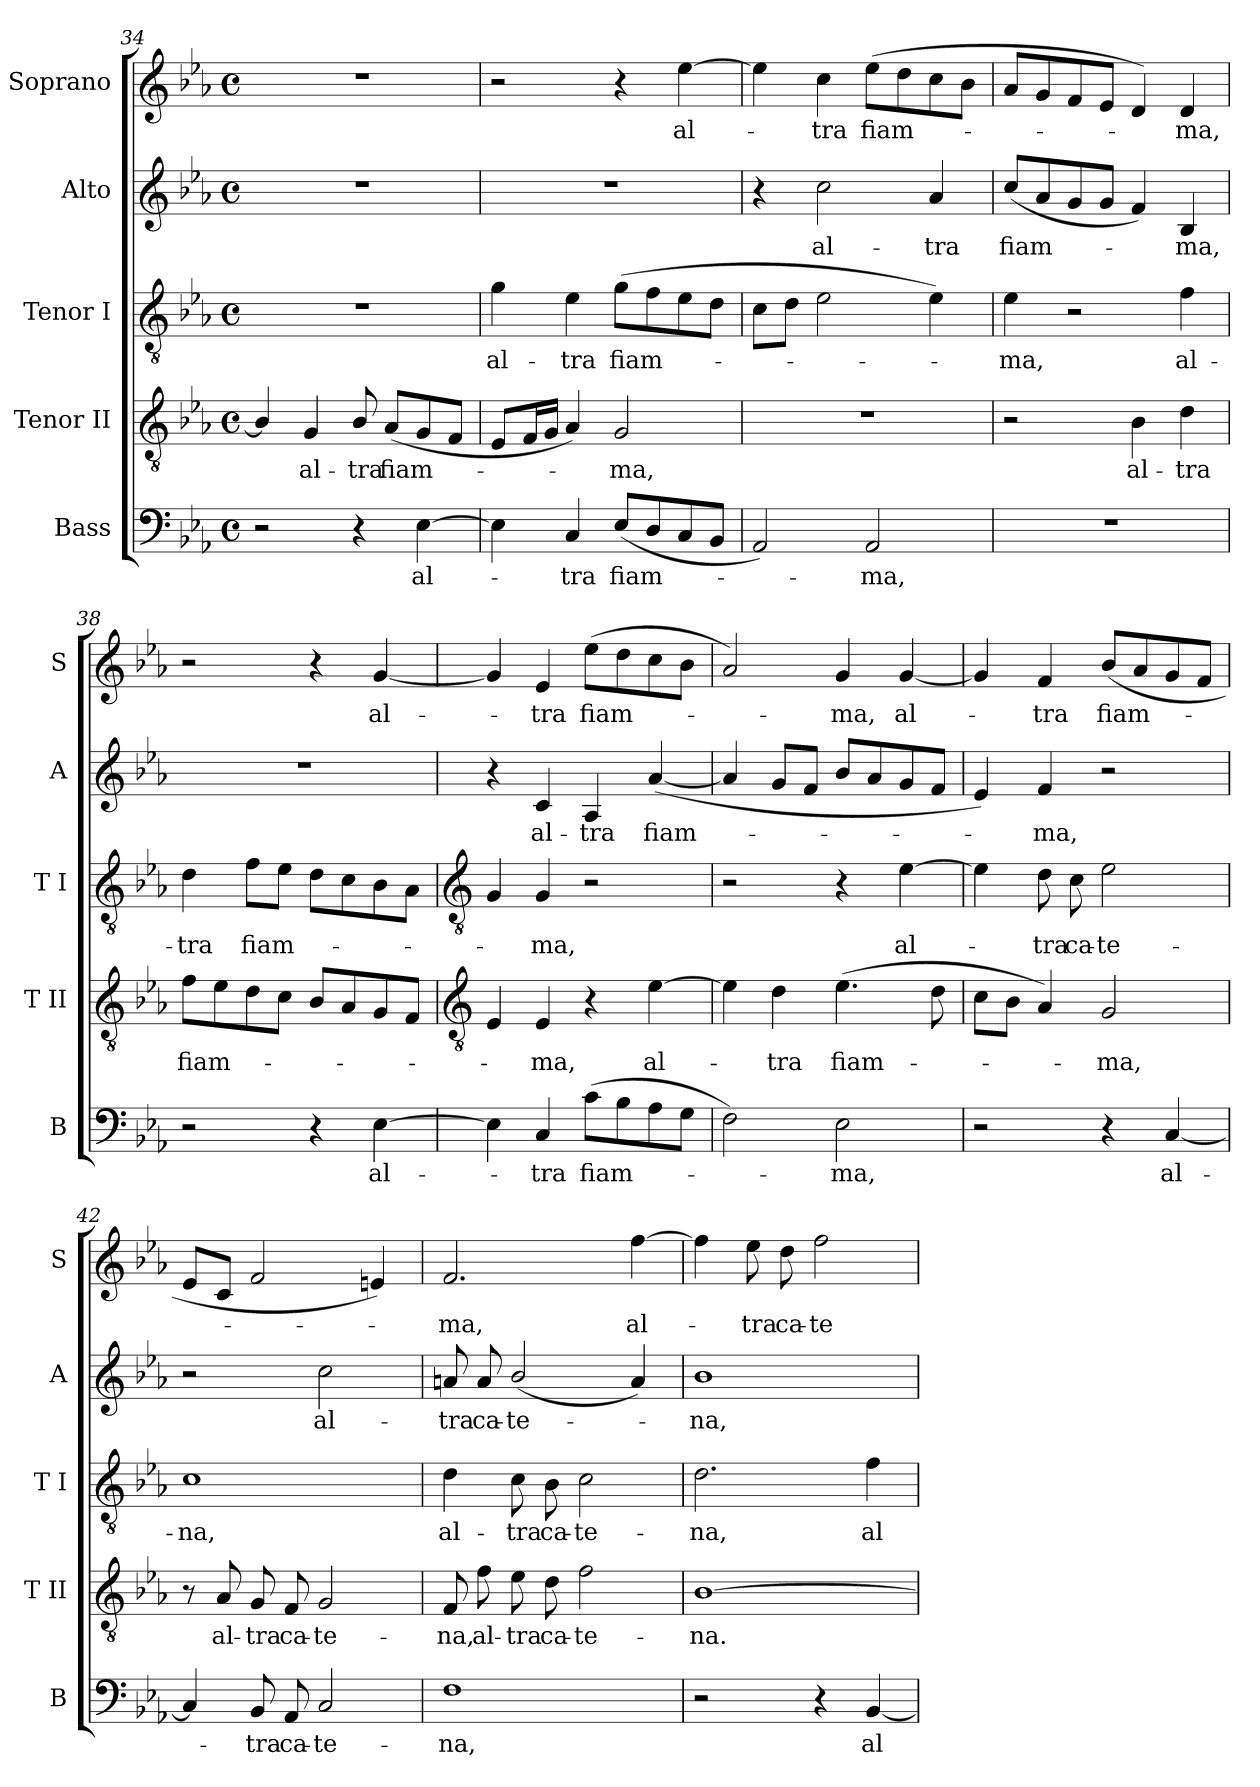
**kern	**text	**kern	**text	**kern	**text	**kern	**text	**kern	**text
*part5	*part5	*part4	*part4	*part3	*part3	*part2	*part2	*part1	*part1
*staff5	*staff5	*staff4	*staff4	*staff3	*staff3	*staff2	*staff2	*staff1	*staff1
*I"Bass	*	*I"Tenor II	*	*I"Tenor I	*	*I"Alto	*	*I"Soprano	*
*I'B	*	*I'T II	*	*I'T I	*	*I'A	*	*I'S	*
!!LO:LB:g=z
*clefF4	*	*clefGv2	*	*clefGv2	*	*clefG2	*	*clefG2	*
*k[b-e-a-]	*	*k[b-e-a-]	*	*k[b-e-a-]	*	*k[b-e-a-]	*	*k[b-e-a-]	*
*E-:	*	*E-:	*	*E-:	*	*E-:	*	*E-:	*
*M4/4	*	*M4/4	*	*M4/4	*	*M4/4	*	*M4/4	*
*met(c)	*	*met(c)	*	*met(c)	*	*met(c)	*	*met(c)	*
=34	=34	=34	=34	=34	=34	=34	=34	=34	=34
2r	.	4B-/]	.	1r	.	1r	.	1r	.
!	!	!	!LO:LY:b	!	!	!	!	!	!
.	.	4G	al-	.	.	.	.	.	.
!	!	!	!LO:LY:b	!	!	!	!	!	!
4r	.	8B-/	-tra	.	.	.	.	.	.
!	!	!	!LO:LY:b	!	!	!	!	!	!
.	.	(<8A-L	fiam-	.	.	.	.	.	.
!	!LO:LY:b	!	!	!	!	!	!	!	!
[4E-	al-	8G	.	.	.	.	.	.	.
.	.	8FJ	.	.	.	.	.	.	.
=35	=35	=35	=35	=35	=35	=35	=35	=35	=35
!	!	!	!	!	!LO:LY:b	!	!	!	!
4E-]	.	8E-L	.	4g	al-	1r	.	2r	.
.	.	16FL	.	.	.	.	.	.	.
.	.	16GJJ	.	.	.	.	.	.	.
!	!LO:LY:b	!	!	!	!LO:LY:b	!	!	!	!
4C	tra	4A-)	.	4e-	-tra	.	.	.	.
!	!LO:LY:b	!	!LO:LY:b	!	!LO:LY:b	!	!	!	!
(<8E-L	fiam-	2G	ma,	(>8gL	fiam-	.	.	4r	.
8D	.	.	.	8f	.	.	.	.	.
!	!	!	!	!	!	!	!	!	!LO:LY:b
8C	.	.	.	8e-	.	.	.	[4ee-	al-
8BB-J	.	.	.	8dJ	.	.	.	.	.
=36	=36	=36	=36	=36	=36	=36	=36	=36	=36
2AA-)	.	1r	.	8cL	.	4r	.	4ee-]	.
.	.	.	.	8dJ	.	.	.	.	.
!	!	!	!	!	!	!	!LO:LY:b	!	!LO:LY:b
.	.	.	.	2e-	.	2cc	al-	4cc	tra
!	!LO:LY:b	!	!	!	!	!	!	!	!LO:LY:b
2AA-	ma,	.	.	.	.	.	.	(<8ee-L	fiam-
.	.	.	.	.	.	.	.	8dd	.
!	!	!	!	!	!	!	!LO:LY:b	!	!
.	.	.	.	4e-)	.	4a-	-tra	8cc	.
.	.	.	.	.	.	.	.	8b-J	.
=37	=37	=37	=37	=37	=37	=37	=37	=37	=37
!	!	!	!	!	!LO:LY:b	!	!LO:LY:b	!	!
1r	.	2r	.	4e-	ma,	(<8ccL	fiam-	8a-L	.
.	.	.	.	.	.	8a-	.	8g	.
.	.	.	.	2r	.	8g	.	8f	.
.	.	.	.	.	.	8gJ	.	8e-J	.
!	!	!	!LO:LY:b	!	!	!	!	!	!
.	.	4B-	al-	.	.	4f)	.	4d)	.
!	!	!	!LO:LY:b	!	!LO:LY:b	!	!LO:LY:b	!	!LO:LY:b
.	.	4d	-tra	4f	al-	4B-	ma,	4d	ma,
=38	=38	=38	=38	=38	=38	=38	=38	=38	=38
!	!	!	!LO:LY:b	!	!LO:LY:b	!	!	!	!
2r	.	8fL	fiam-	4d	-tra	1r	.	2r	.
.	.	8e-	.	.	.	.	.	.	.
!	!	!	!	!	!LO:LY:b	!	!	!	!
.	.	8d	.	8fL	fiam-	.	.	.	.
.	.	8cJ	.	8e-J	.	.	.	.	.
4r	.	8B-L	.	8dL	.	.	.	4r	.
.	.	8A-	.	8c	.	.	.	.	.
!	!LO:LY:b	!	!	!	!	!	!	!	!LO:LY:b
[4E-	al-	8G	.	8B-	.	.	.	[4g	al-
.	.	8FJ	.	8A-J	.	.	.	.	.
!!LO:LB:g=z
=39	=39	=39	=39	=39	=39	=39	=39	=39	=39
*	*	*clefGv2	*	*clefGv2	*	*	*	*	*
4E-]	.	4E-	.	4G	.	4r	.	4g]	.
!	!LO:LY:b	!	!LO:LY:b	!	!LO:LY:b	!	!LO:LY:b	!	!LO:LY:b
4C	tra	4E-	ma,	4G	ma,	4c	al-	4e-	tra
!	!LO:LY:b	!	!	!	!	!	!LO:LY:b	!	!LO:LY:b
(>8cL	fiam-	4r	.	2r	.	4A-	-tra	(>8ee-L	fiam-
8B-	.	.	.	.	.	.	.	8dd	.
!	!	!	!LO:LY:b	!	!	!	!LO:LY:b	!	!
8A-	.	[4e-	al-	.	.	(<[4a-	fiam-	8cc	.
8GJ	.	.	.	.	.	.	.	8b-J	.
=40	=40	=40	=40	=40	=40	=40	=40	=40	=40
2F)	.	4e-]	.	2r	.	4a-]	.	2a-)	.
!	!	!	!LO:LY:b	!	!	!	!	!	!
.	.	4d	tra	.	.	8gL	.	.	.
.	.	.	.	.	.	8fJ	.	.	.
!	!LO:LY:b	!	!LO:LY:b	!	!	!	!	!	!LO:LY:b
2E-	ma,	(>4.e-	fiam-	4r	.	8b-L	.	4g	ma,
.	.	.	.	.	.	8a-	.	.	.
!	!	!	!	!	!LO:LY:b	!	!	!	!LO:LY:b
.	.	.	.	[4e-	al-	8g	.	[4g	al-
.	.	8d	.	.	.	8fJ	.	.	.
=41	=41	=41	=41	=41	=41	=41	=41	=41	=41
2r	.	8cL	.	4e-]	.	4e-)	.	4g]	.
.	.	8B-J	.	.	.	.	.	.	.
!	!	!	!	!	!LO:LY:b	!	!LO:LY:b	!	!LO:LY:b
.	.	4A-)	.	8d	tra	4f	ma,	4f	tra
!	!	!	!	!	!LO:LY:b	!	!	!	!
.	.	.	.	8c	ca-	.	.	.	.
!	!	!	!LO:LY:b	!	!LO:LY:b	!	!	!	!LO:LY:b
4r	.	2G	ma,	2e-	-te-	2r	.	(<8b-L	fiam-
.	.	.	.	.	.	.	.	8a-	.
!	!LO:LY:b	!	!	!	!	!	!	!	!
[4C	al-	.	.	.	.	.	.	8g	.
.	.	.	.	.	.	.	.	8fJ	.
=42	=42	=42	=42	=42	=42	=42	=42	=42	=42
!	!	!	!	!	!LO:LY:b	!	!	!	!
4C]	.	8r	.	1c	-na,	2r	.	8e-L	.
!	!	!	!LO:LY:b	!	!	!	!	!	!
.	.	8A-	al-	.	.	.	.	8cJ	.
!	!LO:LY:b	!	!LO:LY:b	!	!	!	!	!	!
8BB-	tra	8G	-tra	.	.	.	.	2f	.
!	!LO:LY:b	!	!LO:LY:b	!	!	!	!	!	!
8AA-	ca-	8F	ca-	.	.	.	.	.	.
!	!LO:LY:b	!	!LO:LY:b	!	!	!	!LO:LY:b	!	!
2C	-te-	2G	-te-	.	.	2cc	al-	.	.
.	.	.	.	.	.	.	.	4en)	.
=43	=43	=43	=43	=43	=43	=43	=43	=43	=43
!	!LO:LY:b	!	!LO:LY:b	!	!LO:LY:b	!	!LO:LY:b	!	!LO:LY:b
1F	-na,	8F	-na,	4d	al-	8an	-tra	2.f	ma,
!	!	!	!LO:LY:b	!	!	!	!LO:LY:b	!	!
.	.	8f	al-	.	.	8a	ca-	.	.
!	!	!	!LO:LY:b	!	!LO:LY:b	!	!LO:LY:b	!	!
.	.	8e-	-tra	8c	-tra	(<2b-/	-te-	.	.
!	!	!	!LO:LY:b	!	!LO:LY:b	!	!	!	!
.	.	8d	ca-	8B-	ca-	.	.	.	.
!	!	!	!LO:LY:b	!	!LO:LY:b	!	!	!	!
.	.	2f	-te-	2c	-te-	.	.	.	.
!	!	!	!	!	!	!	!	!	!LO:LY:b
.	.	.	.	.	.	4a)	.	[4ff	al-
=44	=44	=44	=44	=44	=44	=44	=44	=44	=44
!	!	!	!LO:LY:b	!	!LO:LY:b	!	!LO:LY:b	!	!
2r	.	[1B-	-na.	2.d	-na,	1b-	na,	4ff]	.
!	!	!	!	!	!	!	!	!	!LO:LY:b
.	.	.	.	.	.	.	.	8ee-	tra
!	!	!	!	!	!	!	!	!	!LO:LY:b
.	.	.	.	.	.	.	.	8dd	ca-
!	!	!	!	!	!	!	!	!	!LO:LY:b
4r	.	.	.	.	.	.	.	2ff	-te-
!	!LO:LY:b	!	!	!	!LO:LY:b	!	!	!	!
[4BB-	al-	.	.	4f	al-	.	.	.	.
=	=	=	=	=	=	=	=	=	=
*-	*-	*-	*-	*-	*-	*-	*-	*-	*-
